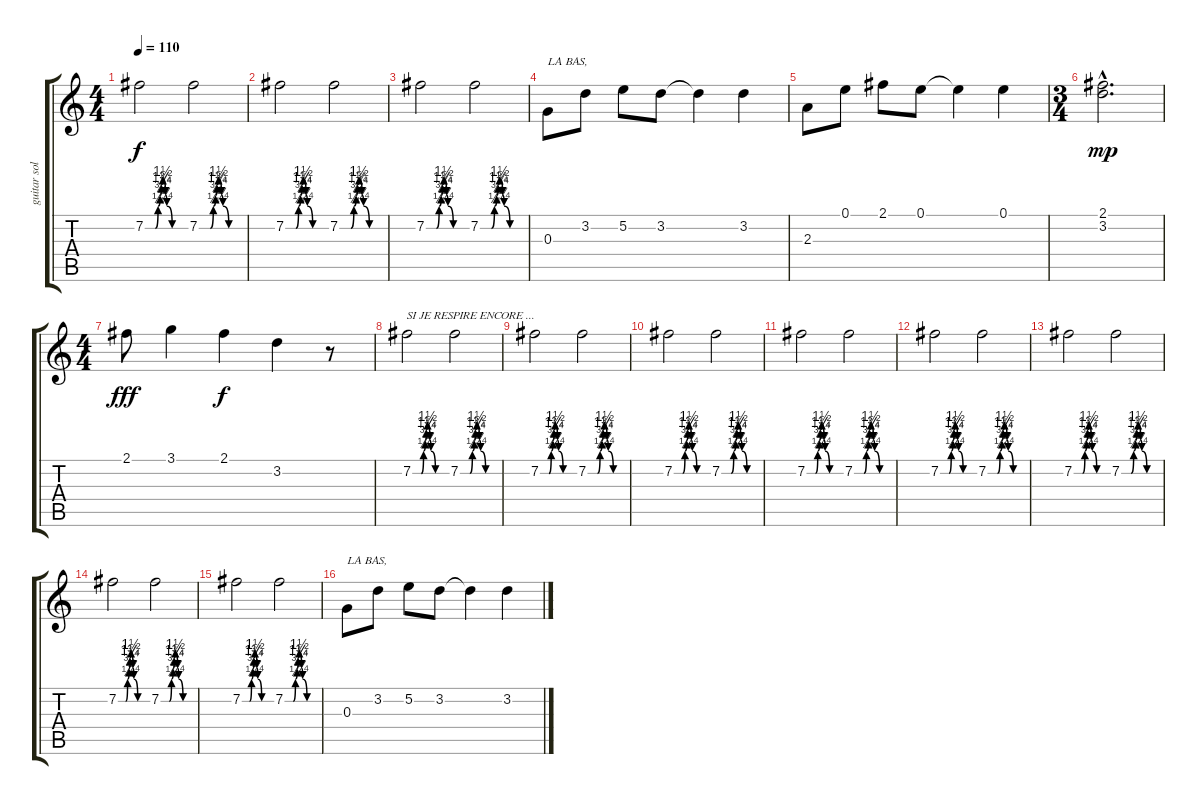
\track ("guitar solo" "guitar sol") {instrument electricguitarclean}
\staff {score tabs}
\tuning (E4 B3 G3 D3 A2 E2) {hide}
\ts (4 4)
\tempo 110
\clef g2
\ks c
7.2{be (custom 0 0 15 0 19 1 22 3 24 5 26 6 30 3 32 1 40 0 45 0 60 0)}.2{dy f} 7.2{be (custom 0 0 15 0 19 1 22 3 24 5 26 6 30 3 32 1 40 0 45 0 60 0)}.2 |
7.2{be (custom 0 0 15 0 19 1 22 3 24 5 26 6 30 3 32 1 40 0 45 0 60 0)}.2 7.2{be (custom 0 0 15 0 19 1 22 3 24 5 26 6 30 3 32 1 40 0 45 0 60 0)}.2 |
7.2{be (custom 0 0 15 0 19 1 22 3 24 5 26 6 30 3 32 1 40 0 45 0 60 0)}.2 7.2{be (custom 0 0 15 0 19 1 22 3 24 5 26 6 30 3 32 1 40 0 45 0 60 0)}.2 |
0.3.8{txt "LA BAS,"} 3.2.8 5.2.8 3.2.8 3.2{t}.4 3.2.4 |
2.3.8 0.1.8 2.1.8 0.1.8 0.1{t}.4 0.1.4 |
\ts (3 4)
(2.1{hac} 3.2{hac}).2{d dy mp} |
\ts (4 4)
2.1.8{dy fff} 3.1.4 2.1.4{dy f} 3.2.4 r.8 |
7.2{be (custom 0 0 15 0 19 1 22 3 24 5 26 6 30 3 32 1 40 0 45 0 60 0)}.2{txt "SI JE RESPIRE ENCORE ..."} 7.2{be (custom 0 0 15 0 19 1 22 3 24 5 26 6 30 3 32 1 40 0 45 0 60 0)}.2 |
7.2{be (custom 0 0 15 0 19 1 22 3 24 5 26 6 30 3 32 1 40 0 45 0 60 0)}.2 7.2{be (custom 0 0 15 0 19 1 22 3 24 5 26 6 30 3 32 1 40 0 45 0 60 0)}.2 |
7.2{be (custom 0 0 15 0 19 1 22 3 24 5 26 6 30 3 32 1 40 0 45 0 60 0)}.2 7.2{be (custom 0 0 15 0 19 1 22 3 24 5 26 6 30 3 32 1 40 0 45 0 60 0)}.2 |
7.2{be (custom 0 0 15 0 19 1 22 3 24 5 26 6 30 3 32 1 40 0 45 0 60 0)}.2 7.2{be (custom 0 0 15 0 19 1 22 3 24 5 26 6 30 3 32 1 40 0 45 0 60 0)}.2 |
7.2{be (custom 0 0 15 0 19 1 22 3 24 5 26 6 30 3 32 1 40 0 45 0 60 0)}.2 7.2{be (custom 0 0 15 0 19 1 22 3 24 5 26 6 30 3 32 1 40 0 45 0 60 0)}.2 |
7.2{be (custom 0 0 15 0 19 1 22 3 24 5 26 6 30 3 32 1 40 0 45 0 60 0)}.2 7.2{be (custom 0 0 15 0 19 1 22 3 24 5 26 6 30 3 32 1 40 0 45 0 60 0)}.2 |
7.2{be (custom 0 0 15 0 19 1 22 3 24 5 26 6 30 3 32 1 40 0 45 0 60 0)}.2 7.2{be (custom 0 0 15 0 19 1 22 3 24 5 26 6 30 3 32 1 40 0 45 0 60 0)}.2 |
7.2{be (custom 0 0 15 0 19 1 22 3 24 5 26 6 30 3 32 1 40 0 45 0 60 0)}.2 7.2{be (custom 0 0 15 0 19 1 22 3 24 5 26 6 30 3 32 1 40 0 45 0 60 0)}.2 |
0.3.8{txt "LA BAS,"} 3.2.8 5.2.8 3.2.8 3.2{t}.4 3.2.4
